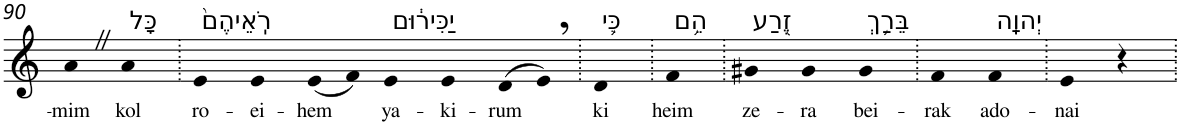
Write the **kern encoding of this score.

**kern	**text
*part1	*part1
*staff1	*staff1
*I"Piano	*
*I'Pno	*
!!LO:PB:g=z
*clefG2	*
*k[]	*
=90	=90
!	!LO:LY:b
4aZ	-mim
!LO:TX:a:t=כָּל	!
!	!LO:LY:b
4a	kol
=91.	=91.
!LO:TX:a:t=רֹֽאֵיהֶם֙	!
!	!LO:LY:b
4e	ro-
!	!LO:LY:b
4e	-ei-
!	!LO:LY:b
(<8e	-hem
8f)	.
!LO:TX:a:t=יַכִּיר֔וּם	!
!	!LO:LY:b
4e	ya-
!	!LO:LY:b
4e	-ki-
!	!LO:LY:b
(>8d	-rum
8e,)	.
=92.	=92.
!LO:TX:a:t=כִּ֛י	!
!	!LO:LY:b
4d	ki
=93.	=93.
!LO:TX:a:t=הֵ֥ם	!
!	!LO:LY:b
4f	heim
=94.	=94.
!LO:TX:a:t=זֶ֖רַע	!
!	!LO:LY:b
4g#X	ze-
!	!LO:LY:b
4g#	-ra
!LO:TX:a:t=בֵּרַ֥ךְ	!
!	!LO:LY:b
4g#	bei-
=95.	=95.
!	!LO:LY:b
4f	-rak
!LO:TX:a:t=יְהוָֽה	!
!	!LO:LY:b
4f	ado-
=96.	=96.
!	!LO:LY:b
4e	-nai
4r	.
=.	=.
*-	*-
